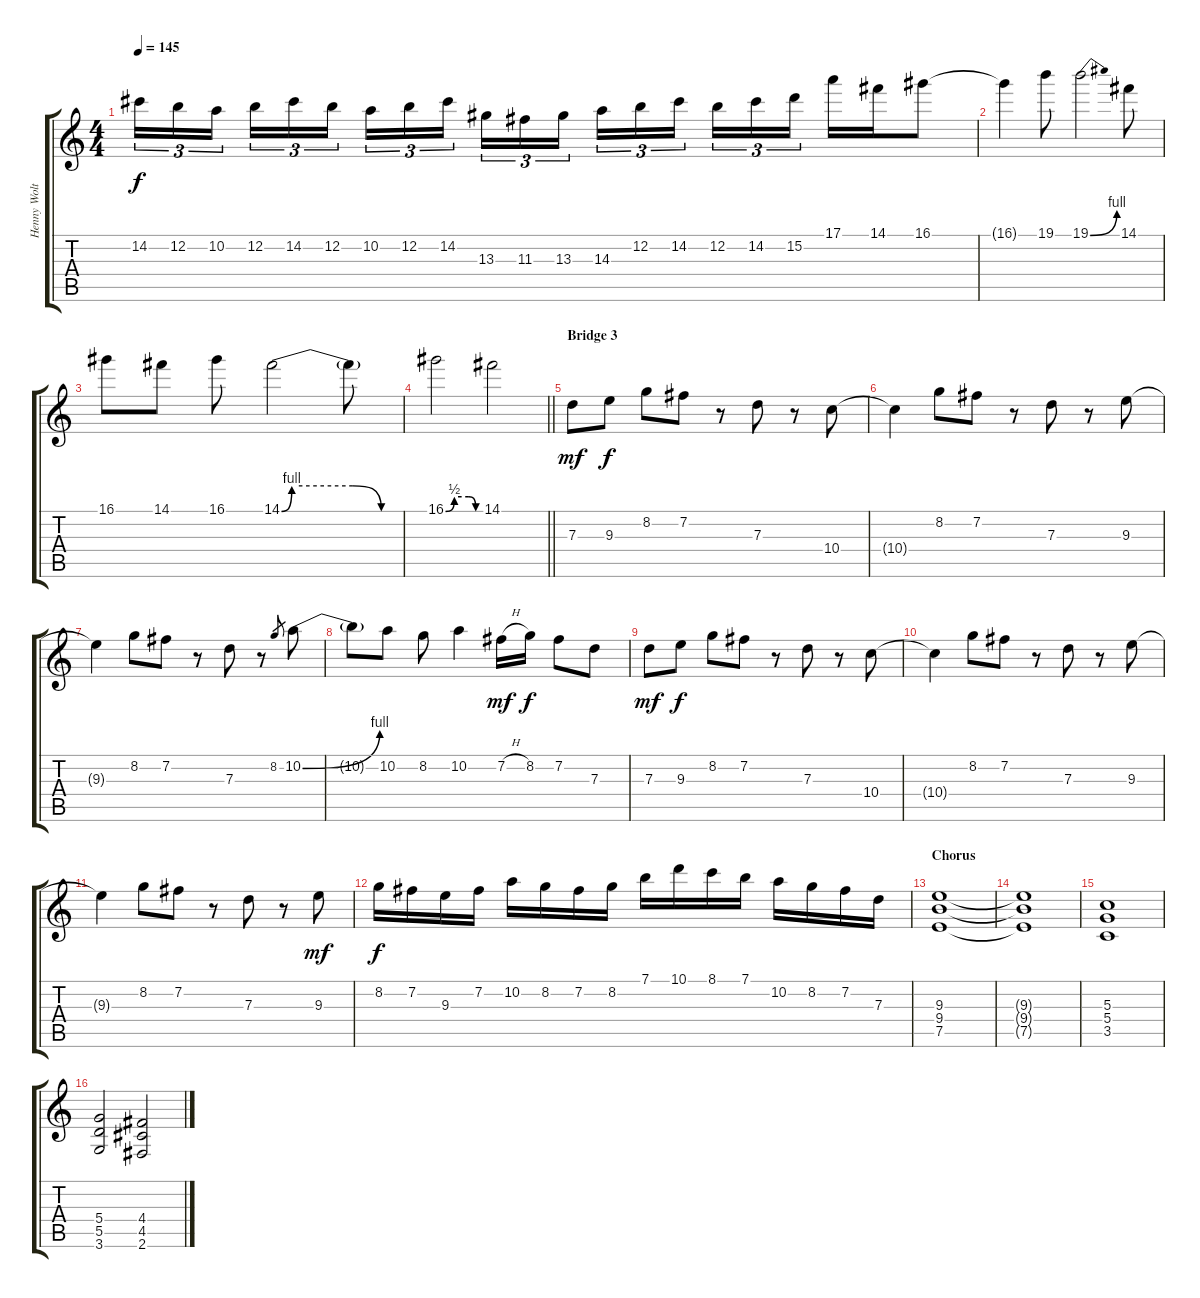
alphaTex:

\track ("Henny Wolter" "Henny Wolt") {instrument distortionguitar}
\staff {score tabs}
\tuning (E4 B3 G3 D3 A2 E2) {hide}
\ts (4 4)
\tempo 145
\clef g2
\ks c
14.2.16{tu (3 2) dy f} 12.2.16{tu (3 2)} 10.2.16{tu (3 2) beam splitsecondary} 12.2.16{tu (3 2)} 14.2.16{tu (3 2)} 12.2.16{tu (3 2)} 10.2.16{tu (3 2)} 12.2.16{tu (3 2)} 14.2.16{tu (3 2) beam splitsecondary} 13.3.16{tu (3 2)} 11.3.16{tu (3 2)} 13.3.16{tu (3 2)} 14.3.16{tu (3 2)} 12.2.16{tu (3 2)} 14.2.16{tu (3 2) beam splitsecondary} 12.2.16{tu (3 2)} 14.2.16{tu (3 2)} 15.2.16{tu (3 2)} 17.1.16 14.1.16 16.1.8 |
16.1{t}.4 19.1.8 19.1{be (bend 0 0 60 4)}.2 14.1.8 |
16.1.8 14.1.8 16.1.8 14.1{be (custom 0 0 5 4 35 4 49 0 60 0)}.2 14.1{t}.8 |
\barLineRight lightlight
16.1{be (custom 0 0 15 2 40 2 52 0 60 0)}.2 14.1.2 |
\section ("" "Bridge 3")
7.3.8{dy mf volume 12} 9.3.8{dy f} 8.2.8 7.2.8 r.8 7.3.8 r.8 10.4.8 |
10.4{t}.4 8.2.8 7.2.8 r.8 7.3.8 r.8 9.3.8 |
9.3{t}.4 8.2.8 7.2.8 r.8 7.3.8 r.8 8.2.8{gr} 10.2{be (bend 0 0 60 4)}.8 |
10.2{t}.8 10.2.8 8.2.8 10.2.4 7.2{h}.16{dy mf} 8.2.16{dy f} 7.2.8 7.3.8 |
7.3.8{dy mf} 9.3.8{dy f} 8.2.8 7.2.8 r.8 7.3.8 r.8 10.4.8 |
10.4{t}.4 8.2.8 7.2.8 r.8 7.3.8 r.8 9.3.8 |
9.3{t}.4 8.2.8 7.2.8 r.8 7.3.8 r.8 9.3.8{dy mf} |
8.2.16{dy f} 7.2.16 9.3.16 7.2.16 10.2.16 8.2.16 7.2.16 8.2.16 7.1.16 10.1.16 8.1.16 7.1.16 10.2.16 8.2.16 7.2.16 7.3.16 |
\section ("" "Chorus")
(9.3 9.4 7.5).1{volume 13} |
(9.3{t} 9.4{t} 7.5{t}).1 |
(5.3 5.4 3.5).1 |
(5.4 5.5 3.6).2 (4.4 4.5 2.6).2
